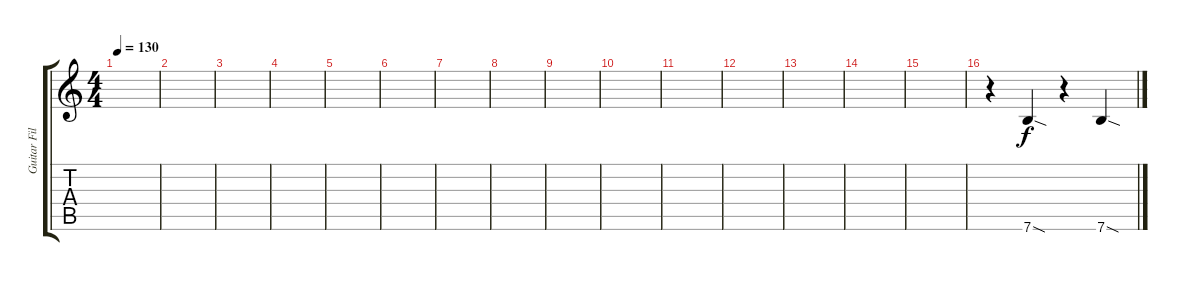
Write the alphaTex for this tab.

\track ("Guitar Fills" "Guitar Fil") {instrument distortionguitar}
\staff {score tabs}
\tuning (E4 B3 G3 D3 A2 E2) {hide}
\ts (4 4)
\tempo 130
\clef g2
\ks c
|
|
|
|
|
|
|
|
|
|
|
|
|
|
|
r.4{balance 0} 7.6{sod}.4 r.4 7.6{sod}.4
